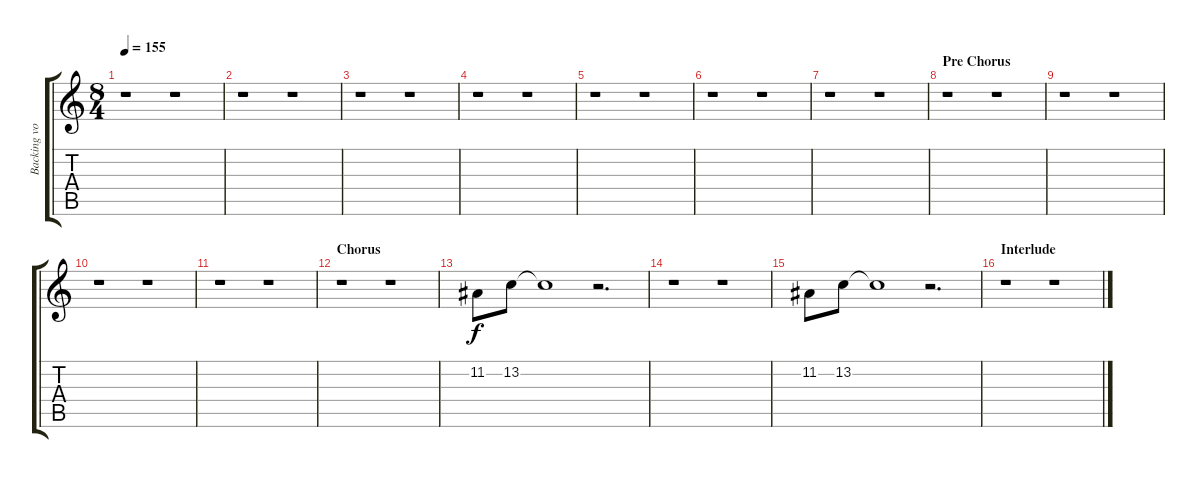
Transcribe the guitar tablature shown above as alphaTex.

\track ("Backing vox" "Backing vo") {instrument violin}
\staff {score tabs}
\tuning (E4 B3 G3 D3 A2 E2) {hide}
\ts (8 4)
\tempo 155
\clef g2
\ks c
r.1{dy f} r.1 |
r.1 r.1 |
r.1 r.1 |
r.1 r.1 |
r.1 r.1 |
r.1 r.1 |
r.1 r.1 |
\section ("" "Pre Chorus")
r.1 r.1 |
r.1 r.1 |
r.1 r.1 |
r.1 r.1 |
\section ("" "Chorus")
r.1 r.1 |
11.2.8 13.2.8 13.2{t}.1 r.2{d} |
r.1 r.1 |
11.2.8 13.2.8 13.2{t}.1 r.2{d} |
\section ("" "Interlude")
r.1 r.1
